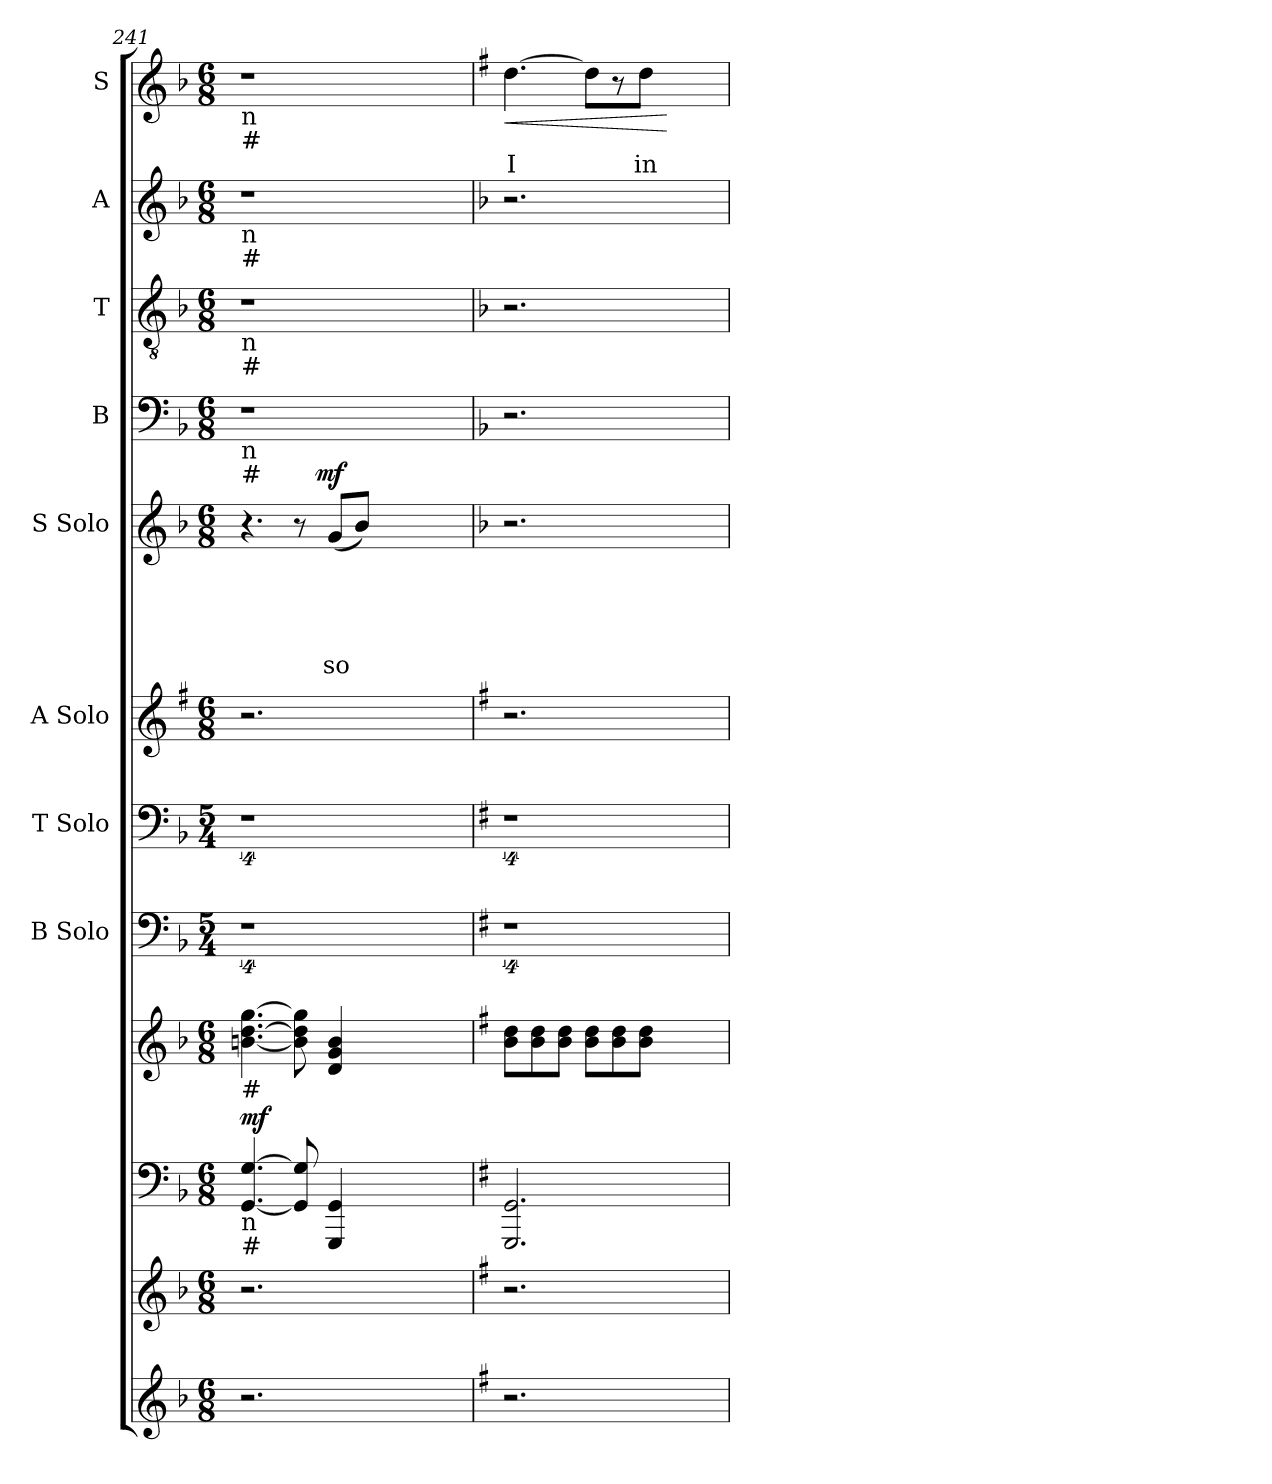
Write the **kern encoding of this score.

**kern	**kern	**kern	**dynam	**kern	**kern	**kern	**kern	**kern	**text	**text	**text	**text	**text	**dynam	**kern	**kern	**kern	**kern	**text	**dynam
*part12	*part11	*part10	*part10	*part9	*part8	*part7	*part6	*part5	*part5	*part5	*part5	*part5	*part5	*part5	*part4	*part3	*part2	*part1	*part1	*part1
*staff12	*staff11	*staff10	*staff10	*staff9	*staff8	*staff7	*staff6	*staff5	*staff5	*staff5	*staff5	*staff5	*staff5	*staff5	*staff4	*staff3	*staff2	*staff1	*staff1	*staff1
*	*	*	*	*	*I"B Solo	*I"T Solo	*I"A Solo	*I"S Solo	*	*	*	*	*	*	*I"B	*I"T	*I"A	*I"S	*	*
*clefG2	*clefG2	*clefF4	*	*clefG2	*clefF4	*clefF4	*clefG2	*clefG2	*	*	*	*	*	*	*clefF4	*clefGv2	*clefG2	*clefG2	*	*
*k[b-]	*k[b-]	*k[b-]	*	*k[b-]	*k[b-]	*k[b-]	*k[f#]	*k[b-]	*	*	*	*	*	*	*k[b-]	*k[b-]	*k[b-]	*k[b-]	*	*
*F:	*F:	*F:	*	*F:	*F:	*F:	*G:	*F:	*	*	*	*	*	*	*F:	*F:	*F:	*F:	*	*
*M6/8	*M6/8	*M6/8	*	*M6/8	*M5/4	*M5/4	*M6/8	*M6/8	*	*	*	*	*	*	*M6/8	*M6/8	*M6/8	*M6/8	*	*
=241	=241	=241	=241	=241	=241	=241	=241	=241	=241	=241	=241	=241	=241	=241	=241	=241	=241	=241	=241	=241
!	!	!	!	!	!	!	!	!	!	!	!	!	!	!	!	!	!	!LO:TX:b:t=n	!	!
!	!	!	!	!	!	!	!	!	!	!	!	!	!	!	!	!	!	!LO:TX:b:t=#	!	!
!	!	!	!	!	!	!	!	!	!	!	!	!	!	!	!	!	!LO:TX:b:t=n	!	!	!
!	!	!	!	!	!	!	!	!	!	!	!	!	!	!	!	!	!LO:TX:b:t=#	!	!	!
!	!	!	!	!	!	!	!	!	!	!	!	!	!	!	!	!LO:TX:b:t=n	!	!	!	!
!	!	!	!	!	!	!	!	!	!	!	!	!	!	!	!	!LO:TX:b:t=#	!	!	!	!
!	!	!	!	!	!	!	!	!	!	!	!	!	!	!	!LO:TX:b:t=n	!	!	!	!	!
!	!	!	!	!	!	!	!	!	!	!	!	!	!	!	!LO:TX:b:t=#	!	!	!	!	!
!	!	!	!	!LO:TX:b:t=#	!	!	!	!	!	!	!	!	!	!	!	!	!	!	!	!
!	!	!LO:TX:b:t=n	!	!	!	!	!	!	!	!	!	!	!	!	!	!	!	!	!	!
!	!	!LO:TX:b:t=#	!	!	!	!	!	!	!	!	!	!	!	!	!	!	!	!	!	!
!	!	!	!LO:DY:a	!	!	!	!	!	!	!	!	!	!	!	!LO:N:vis=1	!LO:N:vis=1	!LO:N:vis=1	!LO:N:vis=1	!	!
*	*	*	*	*	*	*	*	*^	*	*	*	*	*	*	*	*	*	*	*	*
2.r	2.r	[<4.GG/ [>4.G/	mf	[<4.bn\ [<4.dd\ [>4.gg\	4%5r	4%5r	2.r	4.r	4...ryy	.	.	.	.	.	.	2.r	2.r	2.r	2.r	.	.
.	.	8GG/] 8G/]	.	8b\] 8dd\] 8gg\]	.	.	.	8r	.	.	.	.	.	.	.	.	.	.	.	.	.
!	!	!	!	!	!	!	!	!	!	!	!	!	!	!	!LO:DY:a	!	!	!	!	!	!
.	.	.	.	.	.	.	.	.	2ryy	.	.	.	.	.	mf	.	.	.	.	.	.
!	!	!	!	!	!	!	!	!	!	!	!	!	!	!LO:LY:b	!	!	!	!	!	!	!
.	.	4GGG/ 4GG/	.	4d/ 4g/ 4b/	.	.	.	(<8g/L	.	.	.	.	.	so	.	.	.	.	.	.	.
.	.	.	.	.	.	.	.	8b-/J)	.	.	.	.	.	.	.	.	.	.	.	.	.
2ryy	2ryy	2ryy	.	2ryy	.	.	2ryy	2ryy	.	.	.	.	.	.	.	2ryy	2ryy	2ryy	2ryy	.	.
.	.	.	.	.	.	.	.	.	4ryy	.	.	.	.	.	.	.	.	.	.	.	.
.	.	.	.	.	.	.	.	.	32ryy	.	.	.	.	.	.	.	.	.	.	.	.
*	*	*	*	*	*	*	*	*v	*v	*	*	*	*	*	*	*	*	*	*	*	*
!!LO:LB:g=z
=242	=242	=242	=242	=242	=242	=242	=242	=242	=242	=242	=242	=242	=242	=242	=242	=242	=242	=242	=242	=242
*k[f#]	*k[f#]	*k[f#]	*	*k[f#]	*k[f#]	*k[f#]	*	*	*	*	*	*	*	*	*	*	*	*k[f#]	*	*
*G:	*G:	*G:	*	*G:	*G:	*G:	*	*	*	*	*	*	*	*	*	*	*	*G:	*	*
*	*	*	*	*	*	*	*	*^	*	*	*	*	*	*	*	*	*	*	*	*
!	!	!	!	!	!	!	!	!	!	!	!	!	!	!	!	!	!	!	!	!LO:LY:b	!LO:HP:b
*	*	*	*	*	*	*	*	*v	*v	*	*	*	*	*	*	*	*	*	*	*	*
2.r	2.r	2.GGG/ 2.GG/	.	8b\ 8dd\L	4%5r	4%5r	2.r	2.r	.	.	.	.	.	.	2.r	2.r	2.r	[>4.dd\	I	<
.	.	.	.	8b\ 8dd\	.	.	.	.	.	.	.	.	.	.	.	.	.	.	.	.
.	.	.	.	8b\ 8dd\J	.	.	.	.	.	.	.	.	.	.	.	.	.	.	.	.
.	.	.	.	8b\ 8dd\L	.	.	.	.	.	.	.	.	.	.	.	.	.	8dd\L]	.	.
.	.	.	.	8b\ 8dd\	.	.	.	.	.	.	.	.	.	.	.	.	.	8r	.	.
!	!	!	!	!	!	!	!	!	!	!	!	!	!	!	!	!	!	!	!LO:LY:b	!
.	.	.	.	8b\ 8dd\J	.	.	.	.	.	.	.	.	.	.	.	.	.	8dd\J	in	.
2ryy	2ryy	2ryy	.	2ryy	.	.	2ryy	2ryy	.	.	.	.	.	.	2ryy	2ryy	2ryy	2ryy	.	[
=	=	=	=	=	=	=	=	=	=	=	=	=	=	=	=	=	=	=	=	=
*-	*-	*-	*-	*-	*-	*-	*-	*-	*-	*-	*-	*-	*-	*-	*-	*-	*-	*-	*-	*-
